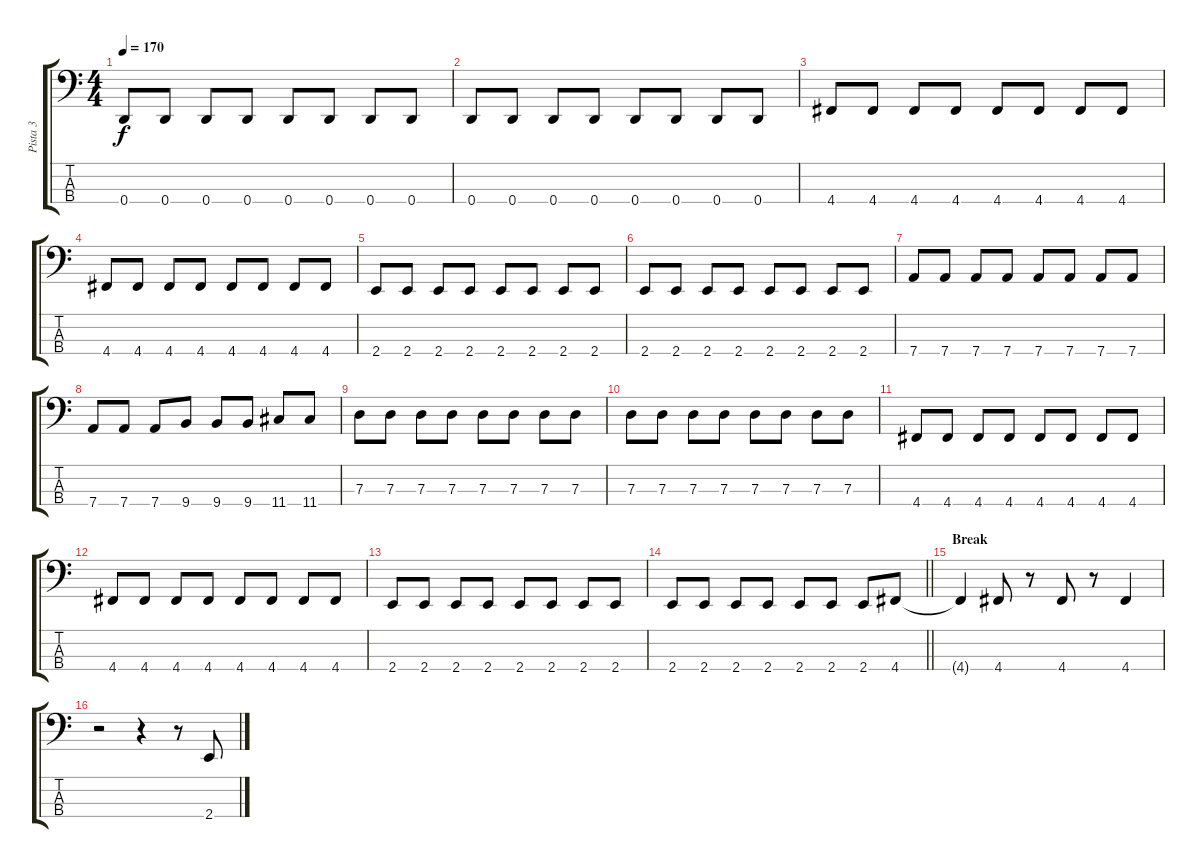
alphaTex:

\track ("Pista 3" "Pista 3") {instrument electricbassfinger}
\staff {score tabs}
\tuning (F2 C2 G1 D1) {hide}
\ts (4 4)
\tempo 170
\clef f4
\ks c
0.4.8{dy f} 0.4.8 0.4.8 0.4.8 0.4.8 0.4.8 0.4.8 0.4.8 |
0.4.8 0.4.8 0.4.8 0.4.8 0.4.8 0.4.8 0.4.8 0.4.8 |
4.4.8 4.4.8 4.4.8 4.4.8 4.4.8 4.4.8 4.4.8 4.4.8 |
4.4.8 4.4.8 4.4.8 4.4.8 4.4.8 4.4.8 4.4.8 4.4.8 |
2.4.8 2.4.8 2.4.8 2.4.8 2.4.8 2.4.8 2.4.8 2.4.8 |
2.4.8 2.4.8 2.4.8 2.4.8 2.4.8 2.4.8 2.4.8 2.4.8 |
7.4.8 7.4.8 7.4.8 7.4.8 7.4.8 7.4.8 7.4.8 7.4.8 |
7.4.8 7.4.8 7.4.8 9.4.8 9.4.8 9.4.8 11.4.8 11.4.8 |
7.3.8 7.3.8 7.3.8 7.3.8 7.3.8 7.3.8 7.3.8 7.3.8 |
7.3.8 7.3.8 7.3.8 7.3.8 7.3.8 7.3.8 7.3.8 7.3.8 |
4.4.8 4.4.8 4.4.8 4.4.8 4.4.8 4.4.8 4.4.8 4.4.8 |
4.4.8 4.4.8 4.4.8 4.4.8 4.4.8 4.4.8 4.4.8 4.4.8 |
2.4.8 2.4.8 2.4.8 2.4.8 2.4.8 2.4.8 2.4.8 2.4.8 |
\barLineRight lightlight
2.4.8 2.4.8 2.4.8 2.4.8 2.4.8 2.4.8 2.4.8 4.4.8 |
\section ("" "Break")
4.4{t}.4 4.4.8 r.8 4.4.8 r.8 4.4.4 |
r.2 r.4 r.8 2.4.8
